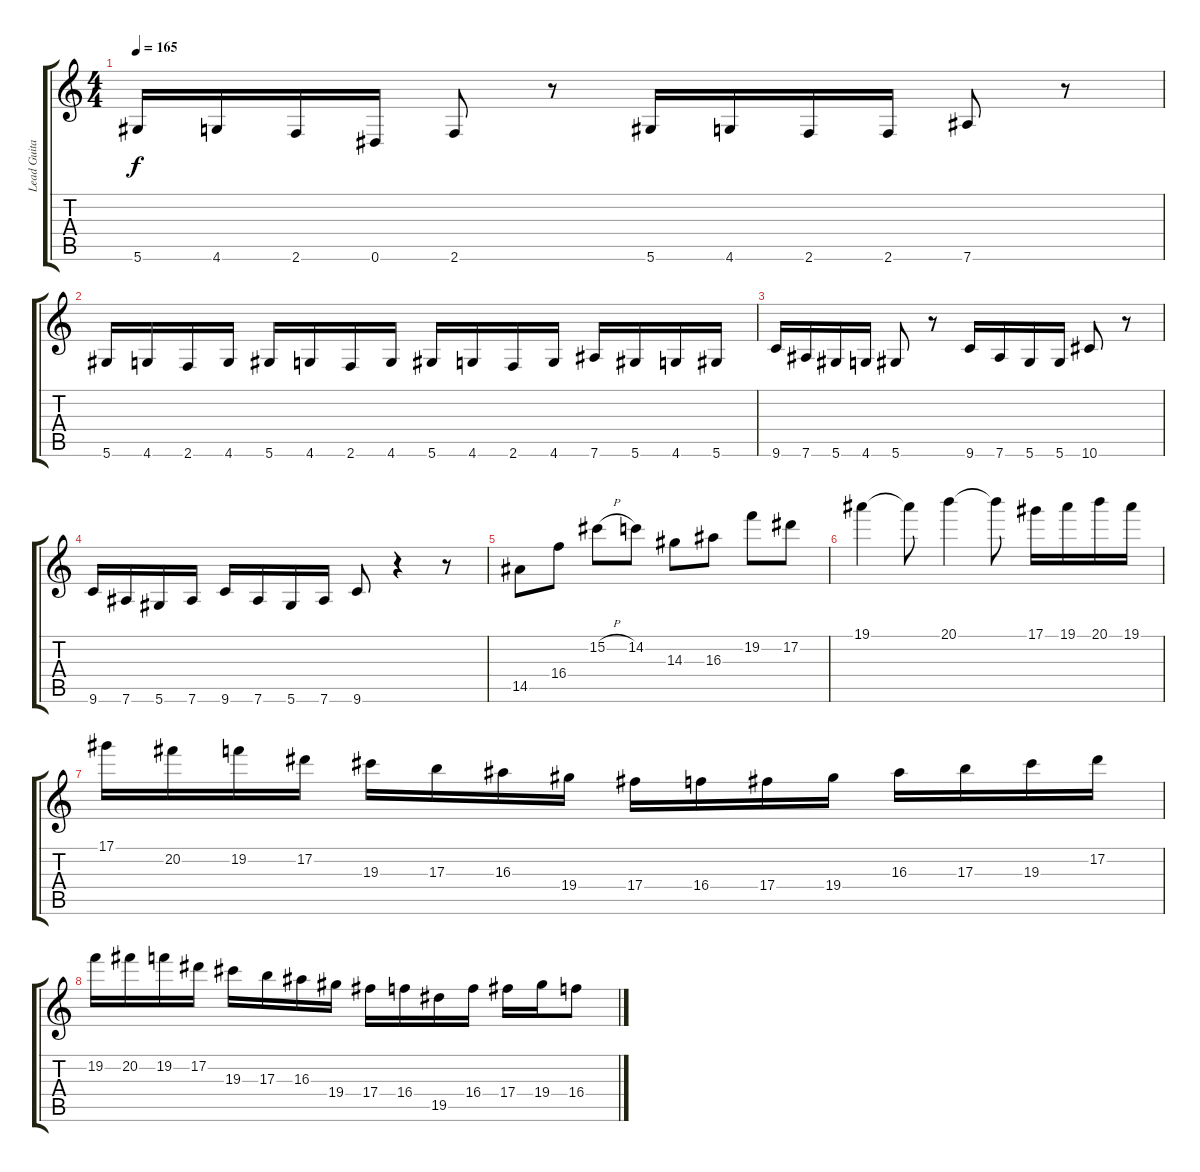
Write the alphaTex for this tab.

\track ("Lead Guitar" "Lead Guita") {instrument distortionguitar}
\staff {score tabs}
\tuning (Eb4 Bb3 Gb3 Db3 Ab2 Eb2) {hide}
\ts (4 4)
\tempo 165
\clef g2
\ks c
5.6.16{dy f} 4.6.16 2.6.16 0.6.16 2.6.8 r.8 5.6.16 4.6.16 2.6.16 2.6.16 7.6.8 r.8 |
5.6.16 4.6.16 2.6.16 4.6.16 5.6.16 4.6.16 2.6.16 4.6.16 5.6.16 4.6.16 2.6.16 4.6.16 7.6.16 5.6.16 4.6.16 5.6.16 |
9.6.16 7.6.16 5.6.16 4.6.16 5.6.8 r.8 9.6.16 7.6.16 5.6.16 5.6.16 10.6.8 r.8 |
9.6.16 7.6.16 5.6.16 7.6.16 9.6.16 7.6.16 5.6.16 7.6.16 9.6.8 r.4 r.8 |
14.5.8 16.4.8 15.2{h}.8 14.2.8 14.3.8 16.3.8 19.2.8 17.2.8 |
19.1.4 19.1{t}.8 20.1.4 20.1{t}.8 17.1.16 19.1.16 20.1.16 19.1.16 |
17.1.16 20.2.16 19.2.16 17.2.16 19.3.16 17.3.16 16.3.16 19.4.16 17.4.16 16.4.16 17.4.16 19.4.16 16.3.16 17.3.16 19.3.16 17.2.16 |
19.2.16 20.2.16 19.2.16 17.2.16 19.3.16 17.3.16 16.3.16 19.4.16 17.4.16 16.4.16 19.5.16 16.4.16 17.4.16 19.4.16 16.4.8
